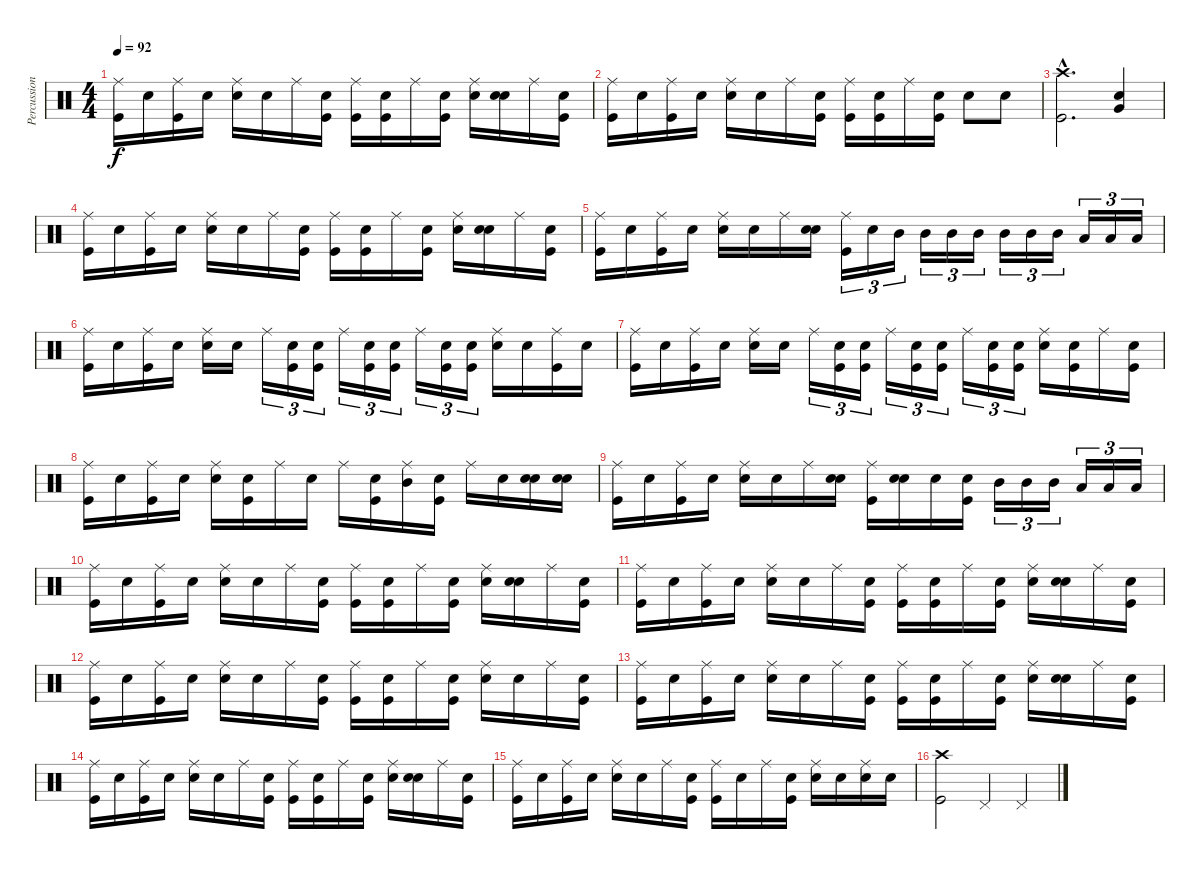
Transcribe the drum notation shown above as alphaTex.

\track ("Percussion" "Percussion") {instrument percussion}
\staff {score}
\articulation defaults
\ts (4 4)
\tempo 92
\clef neutral
\ks c
("Ride (middle)" "Kick (hit)").16{dy f} "Snare (hit)".16 ("Ride (middle)" "Kick (hit)").16 "Snare (hit)".16 ("Ride (middle)" "Snare (hit) 2").16 "Snare (hit)".16 "Ride (middle)".16 ("Snare (hit)" "Kick (hit)").16 ("Ride (middle)" "Kick (hit)").16 ("Snare (hit)" "Kick (hit)").16 "Ride (middle)".16 ("Snare (hit)" "Kick (hit)").16 ("Ride (middle)" "Snare (hit) 2").16 ("Snare (hit)" "Snare (hit) 2").16 "Ride (middle)".16 ("Snare (hit)" "Kick (hit)").16 |
("Ride (middle)" "Kick (hit)").16 "Snare (hit)".16 ("Ride (middle)" "Kick (hit)").16 "Snare (hit)".16 ("Ride (middle)" "Snare (hit) 2").16 "Snare (hit)".16 "Ride (middle)".16 ("Snare (hit)" "Kick (hit)").16 ("Ride (middle)" "Kick (hit)").16 ("Snare (hit)" "Kick (hit)").16 "Ride (middle)".16 ("Snare (hit)" "Kick (hit)").16 "Snare (hit) 2".8 "Snare (hit) 2".8 |
("Crash high (hit)"{hac} "Kick (hit)"{hac}).2{d} ("Snare (hit) 2" "Very Low Tom (hit)").4 |
("Ride (middle)" "Kick (hit)").16 "Snare (hit)".16 ("Ride (middle)" "Kick (hit)").16 "Snare (hit)".16 ("Ride (middle)" "Snare (hit) 2").16 "Snare (hit)".16 "Ride (middle)".16 ("Snare (hit)" "Kick (hit)").16 ("Ride (middle)" "Kick (hit)").16 ("Snare (hit)" "Kick (hit)").16 "Ride (middle)".16 ("Snare (hit)" "Kick (hit)").16 ("Ride (middle)" "Snare (hit) 2").16 ("Snare (hit)" "Snare (hit) 2").16 "Ride (middle)".16 ("Snare (hit)" "Kick (hit)").16 |
("Ride (middle)" "Kick (hit)").16 "Snare (hit)".16 ("Ride (middle)" "Kick (hit)").16 "Snare (hit)".16 ("Ride (middle)" "Snare (hit) 2").16 "Snare (hit)".16 "Ride (middle)".16 ("Snare (hit)" "Snare (hit) 2").16 ("Ride (middle)" "Kick (hit)").16{tu (3 2)} "Snare (hit)".16{tu (3 2)} "Mid Tom (hit)".16{tu (3 2)} "Mid Tom (hit)".16{tu (3 2)} "Mid Tom (hit)".16{tu (3 2)} "Mid Tom (hit)".16{tu (3 2)} "Mid Tom (hit)".16{tu (3 2)} "Mid Tom (hit)".16{tu (3 2)} "Mid Tom (hit)".16{tu (3 2)} "Low Tom (hit)".16{tu (3 2)} "Low Tom (hit)".16{tu (3 2)} "Low Tom (hit)".16{tu (3 2)} |
("Ride (middle)" "Kick (hit)").16 "Snare (hit)".16 ("Ride (middle)" "Kick (hit)").16 "Snare (hit)".16 ("Ride (middle)" "Snare (hit) 2").16 "Snare (hit)".16 "Ride (middle)".16{tu (3 2)} ("Snare (hit)" "Kick (hit)").16{tu (3 2)} ("Snare (hit)" "Kick (hit)").16{tu (3 2)} "Ride (middle)".16{tu (3 2)} ("Snare (hit)" "Kick (hit)").16{tu (3 2)} ("Snare (hit)" "Kick (hit)").16{tu (3 2)} "Ride (middle)".16{tu (3 2)} ("Snare (hit)" "Kick (hit)").16{tu (3 2)} ("Snare (hit)" "Kick (hit)").16{tu (3 2)} ("Ride (middle)" "Snare (hit) 2").16 "Snare (hit)".16 ("Ride (middle)" "Kick (hit)").16 "Snare (hit)".16 |
("Ride (middle)" "Kick (hit)").16 "Snare (hit)".16 ("Ride (middle)" "Kick (hit)").16 "Snare (hit)".16 ("Ride (middle)" "Snare (hit) 2").16 "Snare (hit)".16 "Ride (middle)".16{tu (3 2)} ("Snare (hit)" "Kick (hit)").16{tu (3 2)} ("Snare (hit)" "Kick (hit)").16{tu (3 2)} "Ride (middle)".16{tu (3 2)} ("Snare (hit)" "Kick (hit)").16{tu (3 2)} ("Snare (hit)" "Kick (hit)").16{tu (3 2)} "Ride (middle)".16{tu (3 2)} ("Snare (hit)" "Kick (hit)").16{tu (3 2)} ("Snare (hit)" "Kick (hit)").16{tu (3 2)} ("Ride (middle)" "Snare (hit) 2").16 ("Snare (hit)" "Kick (hit)").16 "Ride (middle)".16 ("Snare (hit)" "Kick (hit)").16 |
("Ride (middle)" "Kick (hit)").16 "Snare (hit)".16 ("Ride (middle)" "Kick (hit)").16 "Snare (hit)".16 ("Ride (middle)" "Snare (hit) 2").16 ("Snare (hit)" "Kick (hit)").16 "Ride (middle)".16 "Snare (hit)".16 "Ride (middle)".16 ("Snare (hit)" "Kick (hit)").16 ("Ride (middle)" "Mid Tom (hit)").16 ("Snare (hit)" "Kick (hit)").16 "Ride (middle)".16 "Snare (hit)".16 ("Snare (hit)" "Snare (hit) 2").16 ("Snare (hit)" "Snare (hit) 2").16 |
("Ride (middle)" "Kick (hit)").16 "Snare (hit)".16 ("Ride (middle)" "Kick (hit)").16 "Snare (hit)".16 ("Ride (middle)" "Snare (hit) 2").16 "Snare (hit)".16 "Ride (middle)".16 ("Snare (hit)" "Snare (hit) 2").16 ("Ride (middle)" "Kick (hit)").16 ("Snare (hit)" "Snare (hit) 2").16 "Snare (hit)".16 ("Snare (hit)" "Kick (hit)").16 "Mid Tom (hit)".16{tu (3 2)} "Mid Tom (hit)".16{tu (3 2)} "Mid Tom (hit)".16{tu (3 2)} "Low Tom (hit)".16{tu (3 2)} "Low Tom (hit)".16{tu (3 2)} "Low Tom (hit)".16{tu (3 2)} |
("Ride (middle)" "Kick (hit)").16 "Snare (hit)".16 ("Ride (middle)" "Kick (hit)").16 "Snare (hit)".16 ("Ride (middle)" "Snare (hit) 2").16 "Snare (hit)".16 "Ride (middle)".16 ("Snare (hit)" "Kick (hit)").16 ("Ride (middle)" "Kick (hit)").16 ("Snare (hit)" "Kick (hit)").16 "Ride (middle)".16 ("Snare (hit)" "Kick (hit)").16 ("Ride (middle)" "Snare (hit) 2").16 ("Snare (hit)" "Snare (hit) 2").16 "Ride (middle)".16 ("Snare (hit)" "Kick (hit)").16 |
("Ride (middle)" "Kick (hit)").16 "Snare (hit)".16 ("Ride (middle)" "Kick (hit)").16 "Snare (hit)".16 ("Ride (middle)" "Snare (hit) 2").16 "Snare (hit)".16 "Ride (middle)".16 ("Snare (hit)" "Kick (hit)").16 ("Ride (middle)" "Kick (hit)").16 ("Snare (hit)" "Kick (hit)").16 "Ride (middle)".16 ("Snare (hit)" "Kick (hit)").16 ("Ride (middle)" "Snare (hit) 2").16 ("Snare (hit)" "Snare (hit) 2").16 "Ride (middle)".16 ("Snare (hit)" "Kick (hit)").16 |
("Ride (middle)" "Kick (hit)").16 "Snare (hit)".16 ("Ride (middle)" "Kick (hit)").16 "Snare (hit)".16 ("Ride (middle)" "Snare (hit) 2").16 "Snare (hit)".16 "Ride (middle)".16 ("Snare (hit)" "Kick (hit)").16 ("Ride (middle)" "Kick (hit)").16 ("Snare (hit)" "Kick (hit)").16 "Ride (middle)".16 ("Snare (hit)" "Kick (hit)").16 ("Ride (middle)" "Snare (hit) 2").16 "Snare (hit)".16 "Ride (middle)".16 ("Snare (hit)" "Kick (hit)").16 |
("Ride (middle)" "Kick (hit)").16 "Snare (hit)".16 ("Ride (middle)" "Kick (hit)").16 "Snare (hit)".16 ("Ride (middle)" "Snare (hit) 2").16 "Snare (hit)".16 "Ride (middle)".16 ("Snare (hit)" "Kick (hit)").16 ("Ride (middle)" "Kick (hit)").16 ("Snare (hit)" "Kick (hit)").16 "Ride (middle)".16 ("Snare (hit)" "Kick (hit)").16 ("Ride (middle)" "Snare (hit) 2").16 ("Snare (hit)" "Snare (hit) 2").16 "Ride (middle)".16 ("Snare (hit)" "Kick (hit)").16 |
("Ride (middle)" "Kick (hit)").16 "Snare (hit)".16 ("Ride (middle)" "Kick (hit)").16 "Snare (hit)".16 ("Ride (middle)" "Snare (hit) 2").16 "Snare (hit)".16 "Ride (middle)".16 ("Snare (hit)" "Kick (hit)").16 ("Ride (middle)" "Kick (hit)").16 ("Snare (hit)" "Kick (hit)").16 "Ride (middle)".16 ("Snare (hit)" "Kick (hit)").16 ("Ride (middle)" "Snare (hit) 2").16 ("Snare (hit)" "Snare (hit) 2").16 "Ride (middle)".16 ("Snare (hit)" "Kick (hit)").16 |
("Ride (middle)" "Kick (hit)").16 "Snare (hit)".16 ("Ride (middle)" "Kick (hit)").16 "Snare (hit)".16 ("Ride (middle)" "Snare (hit) 2").16 "Snare (hit)".16 "Ride (middle)".16 ("Snare (hit)" "Kick (hit)").16 ("Ride (middle)" "Kick (hit)").16 "Snare (hit)".16 "Ride (middle)".16 ("Snare (hit)" "Kick (hit)").16 ("Ride (middle)" "Snare (hit) 2").16 "Snare (hit)".16 ("Ride (middle)" "Snare (hit) 2").16 "Snare (hit)".16 |
("Crash high (hit)" "Kick (hit)").2 "Pedal Hi-Hat (hit)".4 "Pedal Hi-Hat (hit)".4
